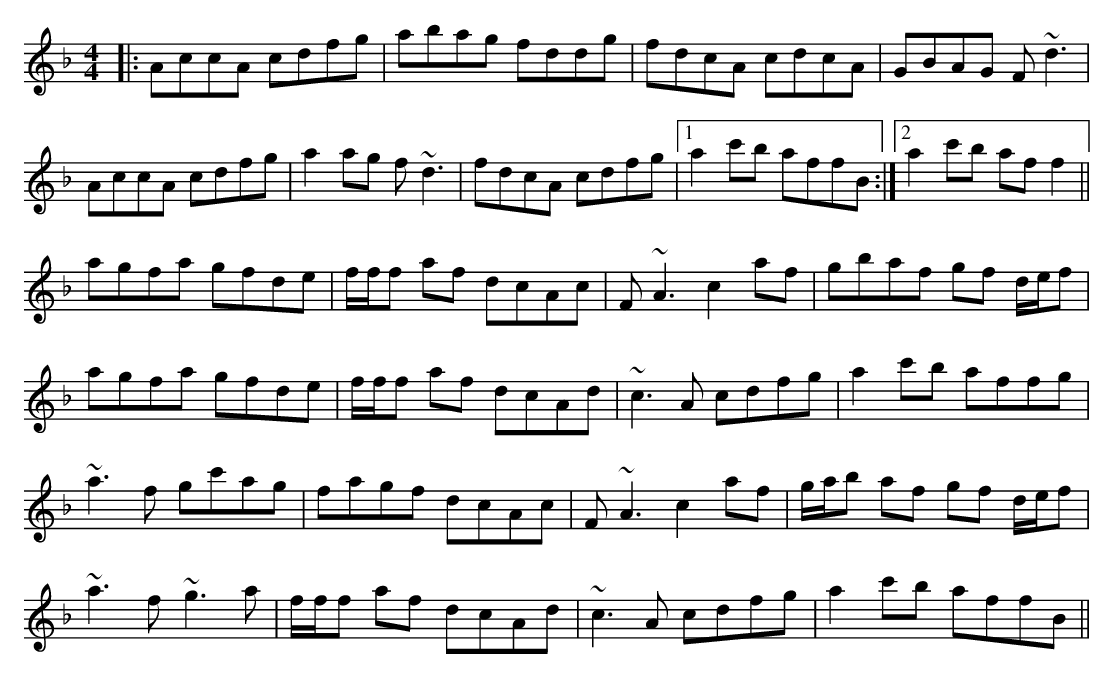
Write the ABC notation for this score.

X:1
M:4/4
K:F
|:AccA cdfg|abag fddg|fdcA cdcA|GBAG F~d3|
AccA cdfg|a2 ag f~d3|fdcA cdfg|1 a2 c'b affB:|2 a2 c'b af f2||
agfa gfde|f/f/f af dcAc|F~A3 c2 af|gbaf gf d/e/f|
agfa gfde|f/f/f af dcAd|~c3 A cdfg|a2 c'b affg|
~a3f gc'ag|fagf dcAc|F~A3 c2 af|g/a/b af gf d/e/f|
~a3f ~g3a|f/f/f af dcAd|~c3A cdfg|a2 c'b affB||
